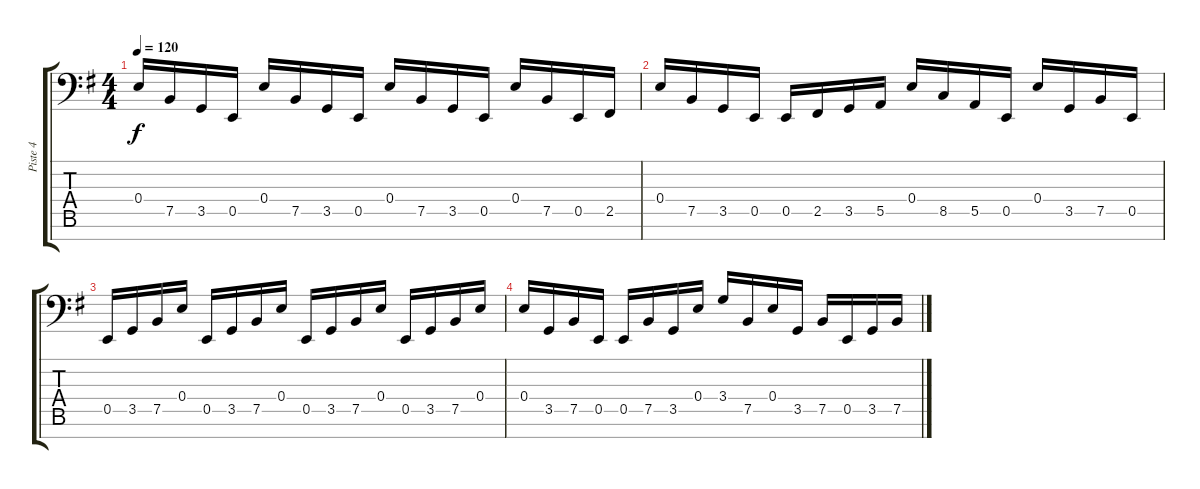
\track ("Piste 4" "Piste 4") {instrument lead1square}
\staff {score tabs}
\tuning (E-1 E5 E4 E3 E2 E1 E0) {hide}
\ts (4 4)
\tempo 120
\clef f4
\ks g
0.4.16{dy f} 7.5.16 3.5.16 0.5.16 0.4.16 7.5.16 3.5.16 0.5.16 0.4.16 7.5.16 3.5.16 0.5.16 0.4.16 7.5.16 0.5.16 2.5.16 |
0.4.16 7.5.16 3.5.16 0.5.16 0.5.16 2.5.16 3.5.16 5.5.16 0.4.16 8.5.16 5.5.16 0.5.16 0.4.16 3.5.16 7.5.16 0.5.16 |
0.5.16 3.5.16 7.5.16 0.4.16 0.5.16 3.5.16 7.5.16 0.4.16 0.5.16 3.5.16 7.5.16 0.4.16 0.5.16 3.5.16 7.5.16 0.4.16 |
0.4.16 3.5.16 7.5.16 0.5.16 0.5.16 7.5.16 3.5.16 0.4.16 3.4.16 7.5.16 0.4.16 3.5.16 7.5.16 0.5.16 3.5.16 7.5.16
